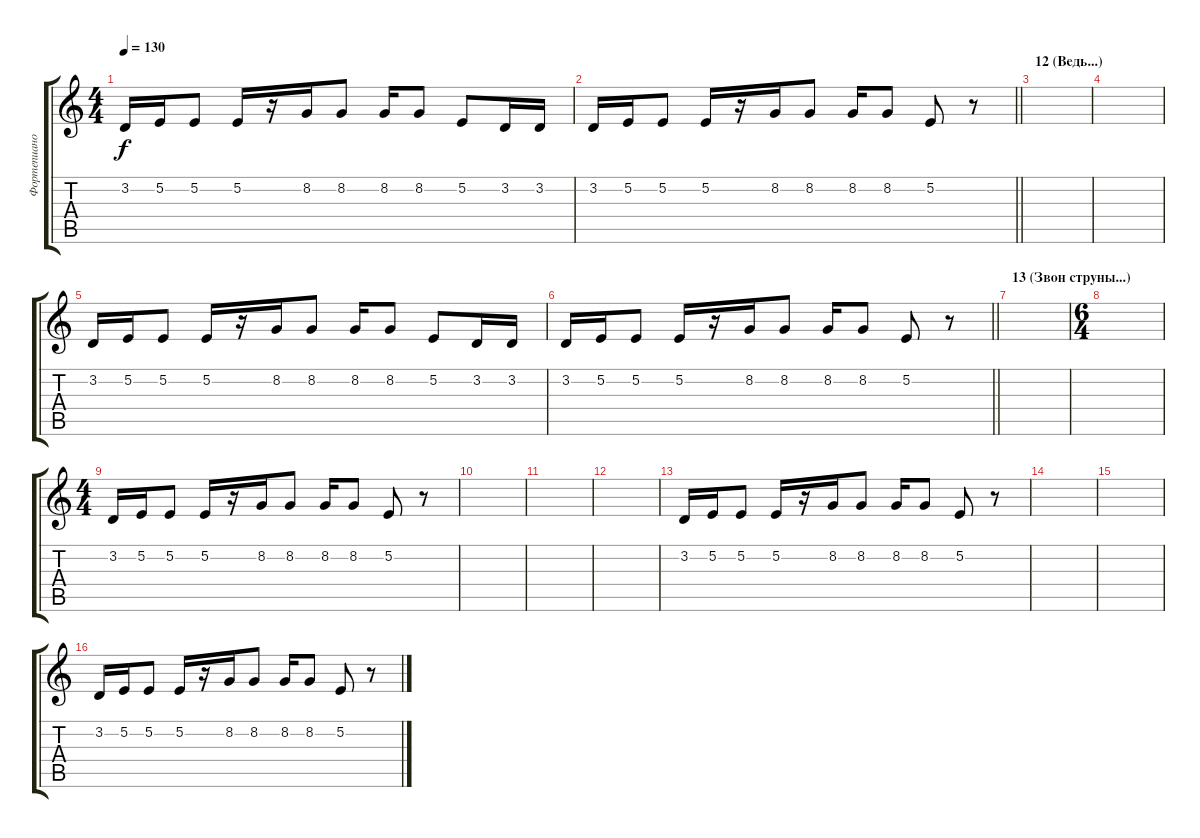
\track ("Фортепиано 1" "Фортепиано") {instrument electricgrandpiano}
\staff {score tabs}
\tuning (E4 B3 G3 D3 A2 E2) {hide}
\ts (4 4)
\tempo 130
\clef g2
\ks c
3.2.16{dy f} 5.2.16 5.2.8 5.2.16 r.16 8.2.16 8.2.8 8.2.16 8.2.8 5.2.8 3.2.16 3.2.16 |
\barLineRight lightlight
3.2.16 5.2.16 5.2.8 5.2.16 r.16 8.2.16 8.2.8 8.2.16 8.2.8 5.2.8 r.8 |
\section ("" "12 (Ведь...)")
|
|
3.2.16 5.2.16 5.2.8 5.2.16 r.16 8.2.16 8.2.8 8.2.16 8.2.8 5.2.8 3.2.16 3.2.16 |
\barLineRight lightlight
3.2.16 5.2.16 5.2.8 5.2.16 r.16 8.2.16 8.2.8 8.2.16 8.2.8 5.2.8 r.8 |
\section ("" "13 (Звон струны...)")
|
\ts (6 4)
|
\ts (4 4)
3.2.16 5.2.16 5.2.8 5.2.16 r.16 8.2.16 8.2.8 8.2.16 8.2.8 5.2.8 r.8 |
|
|
|
3.2.16 5.2.16 5.2.8 5.2.16 r.16 8.2.16 8.2.8 8.2.16 8.2.8 5.2.8 r.8 |
|
|
3.2.16 5.2.16 5.2.8 5.2.16 r.16 8.2.16 8.2.8 8.2.16 8.2.8 5.2.8 r.8
